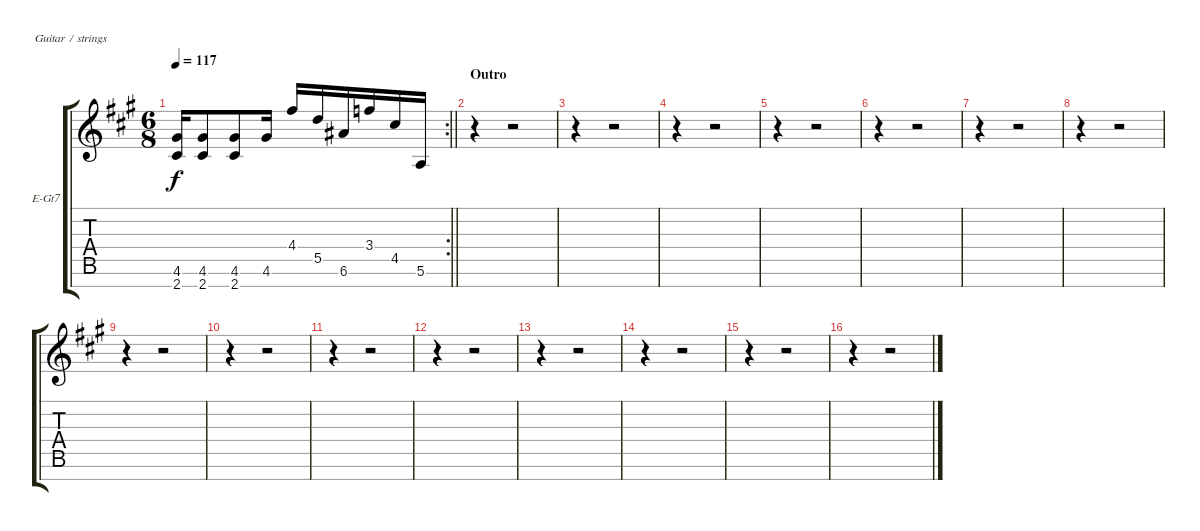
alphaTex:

\bracketExtendMode groupsimilarinstruments
\firstSystemTrackNameOrientation horizontal
\otherSystemsTrackNameOrientation horizontal
\track ("Lead / Rhythm Guitar 3" "E-Gt7") {instrument distortionguitar}
\staff {score tabs}
\tuning (E4 B3 G3 D3 A2 E2 B1)
\rc 2
\ts (6 8)
\tempo 117
\clef g2
\barLineRight lightlight
\ks a
(4.6 2.7).16{ot 8vb dy f} (4.6 2.7).8{ot 8vb} (4.6 2.7).8{ot 8vb} 4.6.16{ot 8vb} 4.4.16{ot 8vb} 5.5.16{ot 8vb} 6.6.16{ot 8vb} 3.4.16{ot 8vb} 4.5.16{ot 8vb} 5.6.16 |
\section ("" "Outro")
r.4 r.2 |
r.4 r.2 |
r.4 r.2 |
r.4 r.2 |
r.4 r.2 |
r.4 r.2 |
r.4 r.2 |
r.4 r.2 |
r.4 r.2 |
r.4 r.2 |
r.4 r.2 |
r.4 r.2 |
r.4 r.2 |
r.4 r.2 |
r.4 r.2
